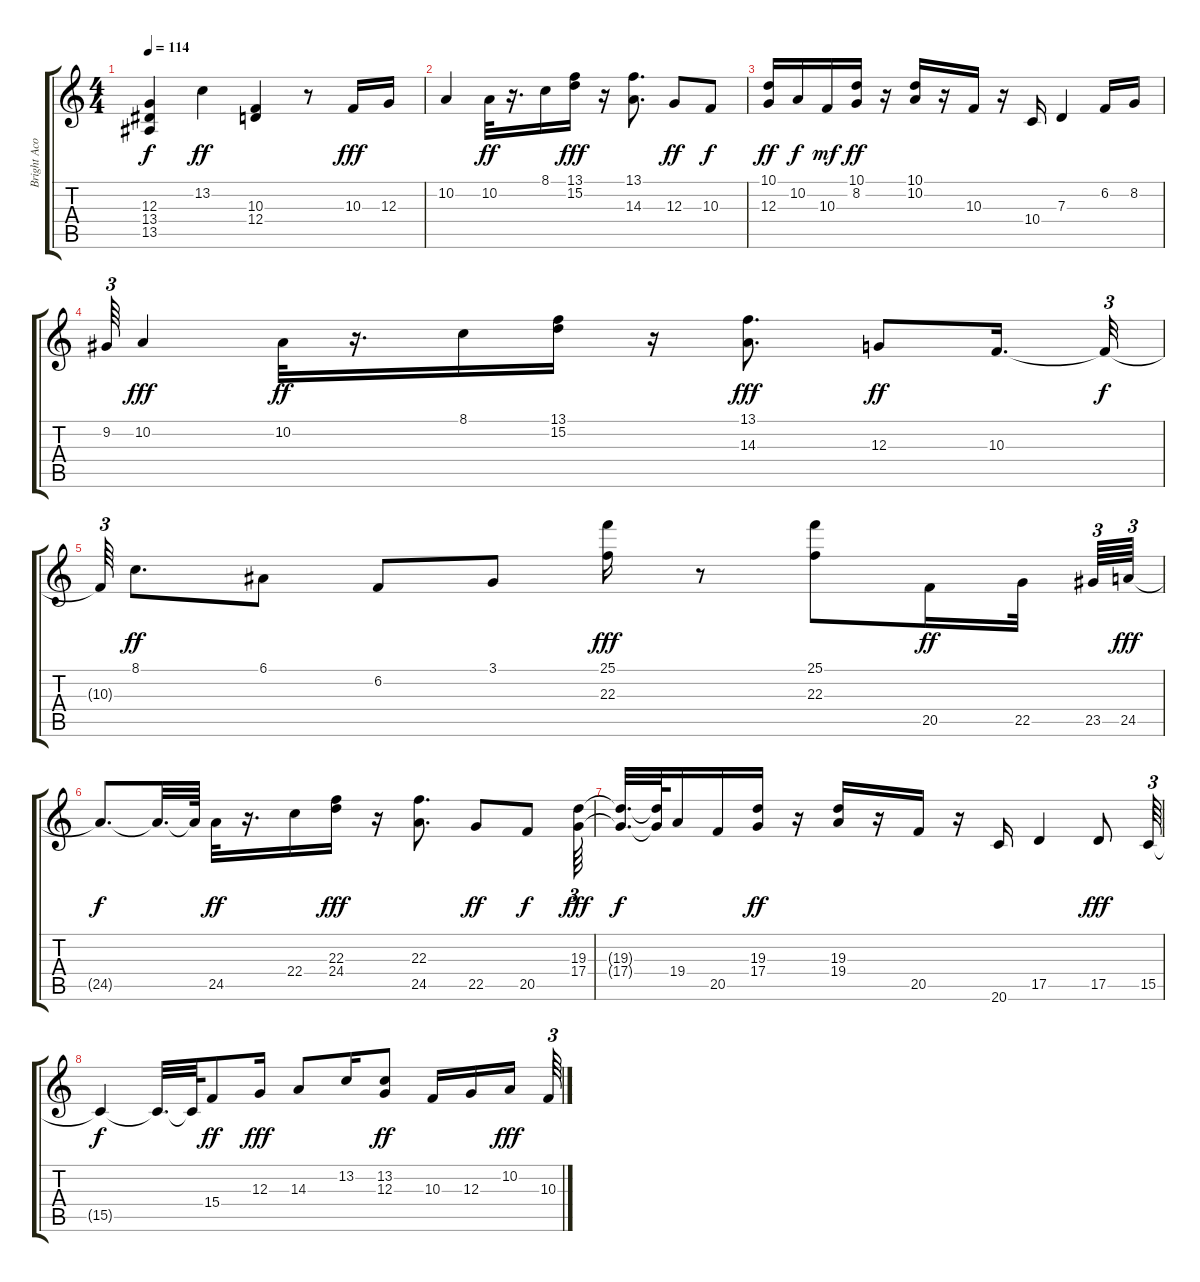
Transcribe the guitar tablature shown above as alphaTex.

\track ("Bright Acoustic Piano" "Bright Aco") {instrument brightacousticpiano}
\staff {score tabs}
\tuning (E4 B3 G3 D3 A2 E2) {hide}
\ts (4 4)
\tempo 114
\clef g2
\ks c
(12.3{t} 13.4{t} 13.5{t}).4{dy f} 13.2.4{dy ff} (10.3 12.4).4 r.8 10.3.16{dy fff} 12.3.16 |
10.2.4 10.2.32{dy ff} r.16{d} 8.1.16 (13.1 15.2).16{dy fff} r.16 (13.1 14.3).8{d} 12.3.8{dy ff} 10.3.8{dy f} |
(10.1 12.3).16{dy ff} 10.2.16{dy f} 10.3.16{dy mf} (10.1 8.2).16{dy ff} r.16 (10.1 10.2).16 r.16 10.3.16 r.16 10.4.16 7.3.4 6.2.16 8.2.16 |
9.2.64{tu (3 2)} 10.2.4{dy fff} 10.2.32{dy ff} r.16{d} 8.1.16 (13.1 15.2).16 r.16 (13.1 14.3).8{d dy fff} 12.3.8{dy ff} 10.3.16{d} 10.3{t}.32{tu (3 2) dy f} |
10.3{t}.64{tu (3 2)} 8.1.8{d dy ff} 6.1.8 6.2.8 3.1.8 (25.1 22.3).16{dy fff} r.8 (25.1 22.3).8 20.5.16{dy ff} 22.5.32 23.5.64{tu (3 2)} 24.5.64{tu (3 2) dy fff} |
24.5{t}.8{d dy f} 24.5{t}.32{d} 24.5{t}.64 24.5.32{dy ff} r.16{d} 22.4.16 (22.3 24.4).16{dy fff} r.16 (22.3 24.5).8{d} 22.5.8{dy ff} 20.5.8{dy f} (19.3 17.4).64{tu (3 2) dy fff} |
(19.3{t} 17.4{t}).32{d dy f} (19.3{t} 17.4{t}).64 19.4.16 20.5.16 (19.3 17.4).16{dy ff} r.16 (19.3 19.4).16 r.16 20.5.16 r.16 20.6.16 17.5.4 17.5.8{dy fff} 15.5.64{tu (3 2)} |
15.5{t}.4{dy f} 15.5{t}.32{d} 15.5{t}.64 15.4.8{dy ff} 12.3.16{dy fff} 14.3.8 13.2.16 (13.2 12.3).8{dy ff} 10.3.16 12.3.16 10.2.16{dy fff} 10.3.64{tu (3 2)}
